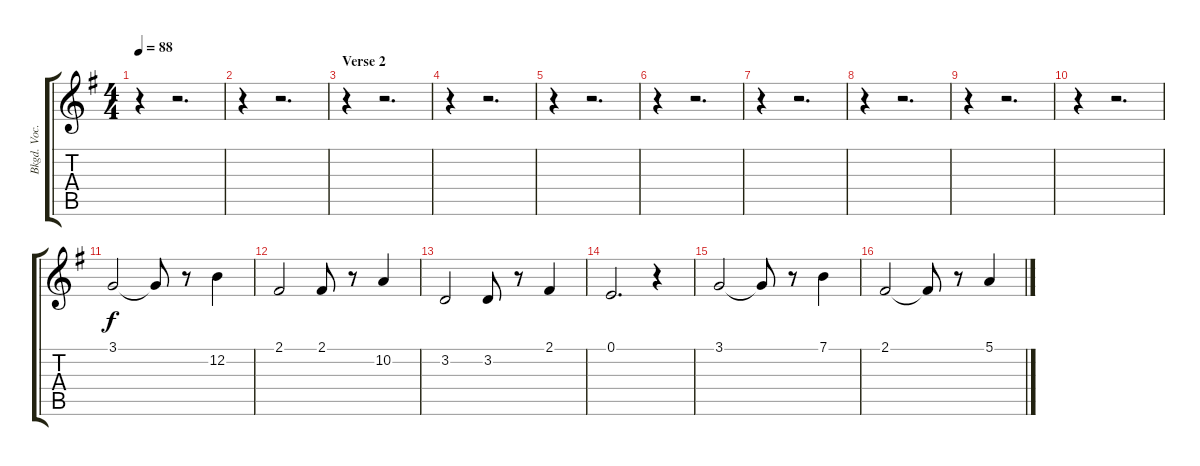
\track ("Bkgd. Voc." "Bkgd. Voc.") {instrument choiraahs}
\staff {score tabs}
\tuning (E4 B3 G3 D3 A2 E2) {hide}
\ts (4 4)
\tempo 88
\clef g2
\ks g
r.4{dy f} r.2{d} |
r.4 r.2{d} |
\section ("" "Verse 2")
r.4 r.2{d} |
r.4 r.2{d} |
r.4 r.2{d} |
r.4 r.2{d} |
r.4 r.2{d} |
r.4 r.2{d} |
r.4 r.2{d} |
r.4 r.2{d} |
3.1.2 3.1{t}.8 r.8 12.2.4 |
2.1.2 2.1.8 r.8 10.2.4 |
3.2.2 3.2.8 r.8 2.1.4 |
0.1.2{d} r.4 |
3.1.2 3.1{t}.8 r.8 7.1.4 |
2.1.2 2.1{t}.8 r.8 5.1.4
